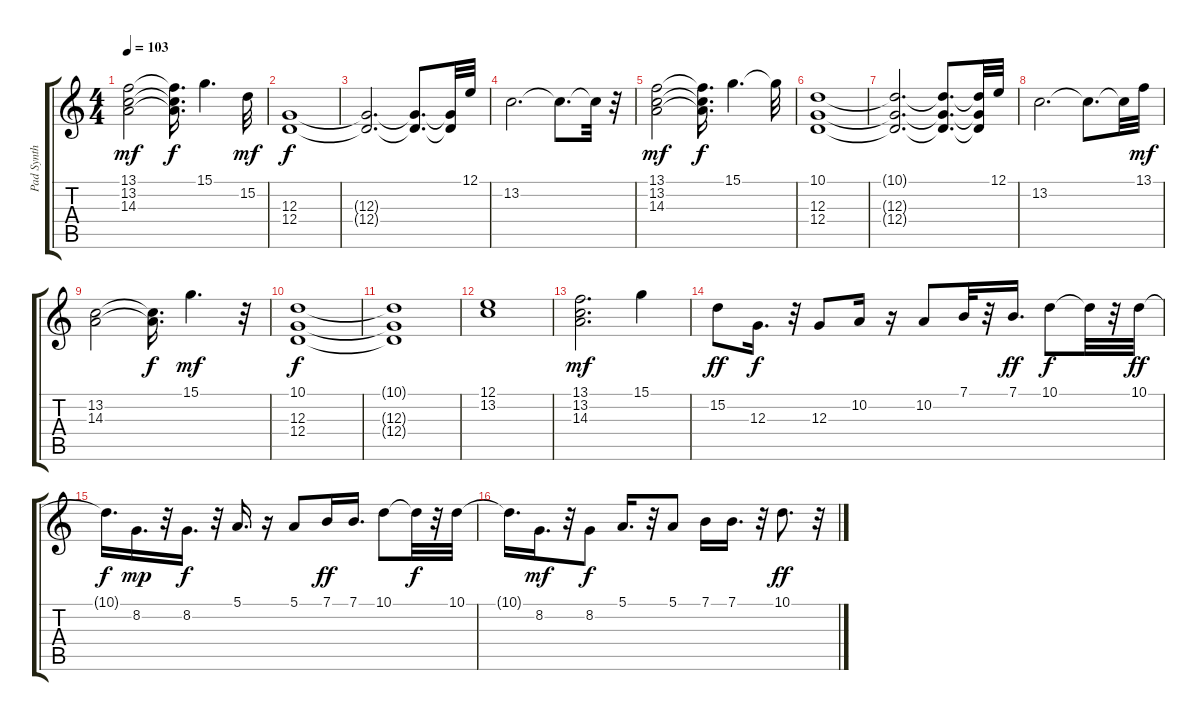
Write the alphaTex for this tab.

\track ("Pad Synth" "Pad Synth") {instrument synthstrings1}
\staff {score tabs}
\tuning (E4 B3 G3 D3 A2 E2) {hide}
\ts (4 4)
\tempo 103
\clef g2
\ks c
(13.1 13.2 14.3).2{dy mf} (13.1{t} 13.2{t} 14.3{t}).16{d dy f} 15.1.4{d} 15.2.32{dy mf} |
(12.3 12.4).1{dy f} |
(12.3{t} 12.4{t}).2{d} (12.3{t} 12.4{t}).8{d} (12.3{t} 12.4{t}).32 12.1.32 |
13.2.2{d} 13.2{t}.8{d} 13.2{t}.32 r.32 |
(13.1 13.2 14.3).2{dy mf} (13.1{t} 13.2{t} 14.3{t}).16{d dy f} 15.1.4{d} 15.1{t}.32 |
(10.1 12.3 12.4).1 |
(10.1{t} 12.3{t} 12.4{t}).2{d} (10.1{t} 12.3{t} 12.4{t}).8{d} (10.1{t} 12.3{t} 12.4{t}).32 12.1.32 |
13.2.2{d} 13.2{t}.8{d} 13.2{t}.32 13.1.32{dy mf} |
(13.2 14.3).2 (13.2{t} 14.3{t}).16{d dy f} 15.1.4{d dy mf} r.32 |
(10.1 12.3 12.4).1{dy f} |
(10.1{t} 12.3{t} 12.4{t}).1 |
(12.1 13.2).1 |
(13.1 13.2 14.3).2{d dy mf} 15.1.4 |
15.2.8{dy ff} 12.3.16{d dy f} r.32 12.3.8 10.2.16 r.16 10.2.8 7.1.32 r.32 7.1.16{d dy ff} 10.1.8{dy f} 10.1{t}.32 r.32 10.1.32{dy ff} |
10.1{t}.16{d dy f} 8.2.16{d dy mp} r.32 8.2.16{d dy f} r.32 5.1.16{d} r.16 5.1.8 7.1.16{dy ff} 7.1.16{d} 10.1.8 10.1{t}.32{dy f} r.32 10.1.32 |
10.1{t}.16{d} 8.2.16{d dy mf} r.32 8.2.8{dy f} 5.1.16{d} r.32 5.1.8 7.1.16 7.1.16{d} r.32 10.1.8{d dy ff} r.32
